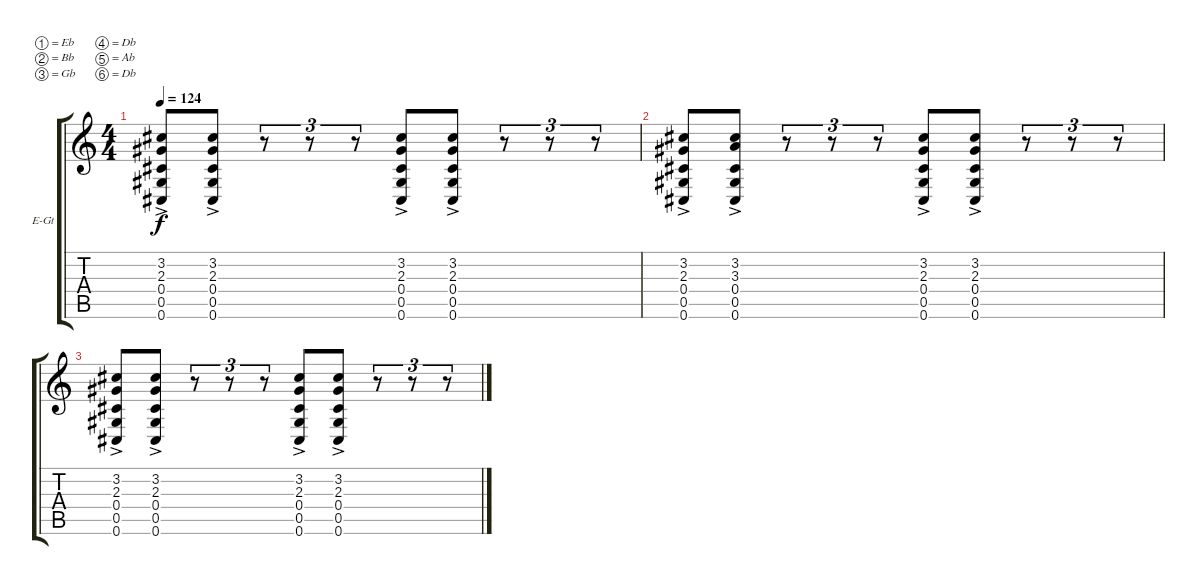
\defaultSystemsLayout 4
\bracketExtendMode groupsimilarinstruments
\firstSystemTrackNameOrientation horizontal
\otherSystemsTrackNameOrientation horizontal
\track ("Distortion Guitar 2 " "E-Gt") {instrument electricguitarclean}
\staff {score tabs}
\tuning (Eb4 Bb3 Gb3 Db3 Ab2 Db2)
\ts (4 4)
\tempo 124
\clef g2
\scale
0.25
\ks c
(0.6 0.5{ac} 0.4 2.3 3.2).8{dy f} (0.4 0.5{ac} 0.6 3.2 2.3).8 r.8{tu (3 2)} r.8{tu (3 2)} r.8{tu (3 2)} (0.6 0.5{ac} 0.4 2.3 3.2).8 (0.4 0.5{ac} 0.6 2.3 3.2).8 r.8{tu (3 2)} r.8{tu (3 2)} r.8{tu (3 2)} |
\scale
0.25 (0.6 0.5{ac} 0.4 3.2 2.3).8 (0.4 0.5{ac} 0.6 3.2 3.3).8 r.8{tu (3 2)} r.8{tu (3 2)} r.8{tu (3 2)} (0.6 0.5{ac} 0.4 2.3 3.2).8 (0.4 0.5{ac} 0.6 2.3 3.2).8 r.8{tu (3 2)} r.8{tu (3 2)} r.8{tu (3 2)} |
\scale
0.25 (0.6 0.5{ac} 0.4 2.3 3.2).8 (0.4 0.5{ac} 0.6 3.2 2.3).8 r.8{tu (3 2)} r.8{tu (3 2)} r.8{tu (3 2)} (0.6 0.5{ac} 0.4 2.3 3.2).8 (0.4 0.5{ac} 0.6 2.3 3.2).8 r.8{tu (3 2)} r.8{tu (3 2)} r.8{tu (3 2)} |
\scale
0.25 |
\scale
0.25 |
\scale
0.25 |
\scale
0.25 |
\scale
0.25
